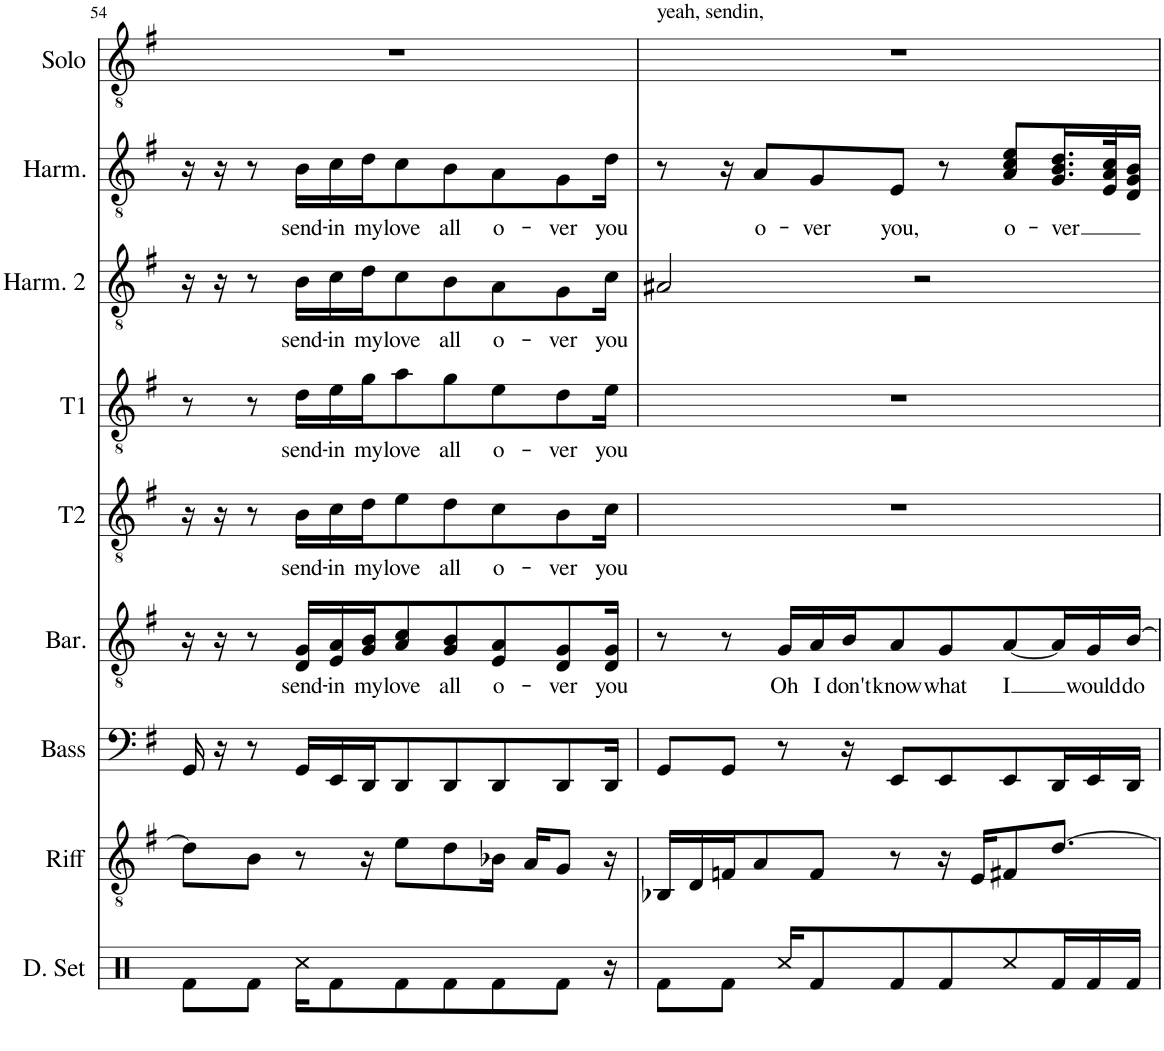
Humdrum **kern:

**kern	**kern	**kern	**kern	**text	**kern	**text	**kern	**text	**kern	**text	**kern	**text	**kern
*part9	*part8	*part7	*part6	*part6	*part5	*part5	*part4	*part4	*part3	*part3	*part2	*part2	*part1
*staff9	*staff8	*staff7	*staff6	*staff6	*staff5	*staff5	*staff4	*staff4	*staff3	*staff3	*staff2	*staff2	*staff1
*I"Drumset	*I"Riff	*I"Bass	*I"Baritone	*	*I"Tenor II	*	*I"Tenor I	*	*I"Harmony II	*	*I"Harmony I	*	*I"Solo
*I'D. Set	*I'Riff	*I'Bass	*I'Bar.	*	*I'T2	*	*I'T1	*	*I'Harm. 2	*	*I'Harm.	*	*I'Solo
!!LO:PB:g=z
*clefX	*clefGv2	*clefF4	*clefGv2	*	*clefGv2	*	*clefGv2	*	*clefGv2	*	*clefGv2	*	*clefGv2
*k[]	*k[f#]	*k[f#]	*k[f#]	*	*k[f#]	*	*k[f#]	*	*k[f#]	*	*k[f#]	*	*k[f#]
*M4/4	*M4/4	*M4/4	*M4/4	*	*M4/4	*	*M4/4	*	*M4/4	*	*M4/4	*	*M4/4
=54	=54	=54	=54	=54	=54	=54	=54	=54	=54	=54	=54	=54	=54
8Rf\L	8d\L]	16GG/	16r	.	16r	.	8r	.	16r	.	16r	.	1r
.	.	16r	16r	.	16r	.	.	.	16r	.	16r	.	.
8Rf\J	8B\J	8r	8r	.	8r	.	8r	.	8r	.	8r	.	.
!	!	!	!	!LO:LY:b	!	!LO:LY:b	!	!LO:LY:b	!	!LO:LY:b	!	!LO:LY:b	!
16Rcc\KL	8r	16GG/LL	16D/ 16G/LL	send-	16B\LL	send-	16d\LL	send-	16B\LL	send-	16B\LL	send-	.
!	!	!	!	!LO:LY:b	!	!LO:LY:b	!	!LO:LY:b	!	!LO:LY:b	!	!LO:LY:b	!
8Rf\	.	16EE/	16E/ 16A/	-in	16c\	-in	16e\	-in	16c\	-in	16c\	-in	.
!	!	!	!	!LO:LY:b	!	!LO:LY:b	!	!LO:LY:b	!	!LO:LY:b	!	!LO:LY:b	!
.	16r	16DD/J	16G/ 16B/J	my	16d\J	my	16g\J	my	16d\J	my	16d\J	my	.
!	!	!	!	!LO:LY:b	!	!LO:LY:b	!	!LO:LY:b	!	!LO:LY:b	!	!LO:LY:b	!
8Rf\	8e\L	8DD/	8A/ 8c/	love	8e\	love	8a\	love	8c\	love	8c\	love	.
!	!	!	!	!LO:LY:b	!	!LO:LY:b	!	!LO:LY:b	!	!LO:LY:b	!	!LO:LY:b	!
8Rf\	8d\	8DD/	8G/ 8B/	all	8d\	all	8g\	all	8B\	all	8B\	all	.
!	!	!	!	!LO:LY:b	!	!LO:LY:b	!	!LO:LY:b	!	!LO:LY:b	!	!LO:LY:b	!
8Rf\	16B-X\Jk	8DD/	8E/ 8A/	o-	8c\	o-	8e\	o-	8A\	o-	8A\	o-	.
.	16A/KL	.	.	.	.	.	.	.	.	.	.	.	.
!	!	!	!	!LO:LY:b	!	!LO:LY:b	!	!LO:LY:b	!	!LO:LY:b	!	!LO:LY:b	!
8Rf\J	8G/J	8DD/	8D/ 8G/	-ver	8B\	-ver	8d\	-ver	8G\	-ver	8G\	-ver	.
!	!	!	!	!LO:LY:b	!	!LO:LY:b	!	!LO:LY:b	!	!LO:LY:b	!	!LO:LY:b	!
16r	16r	16DD/Jk	16D/ 16G/Jk	you	16c\Jk	you	16e\Jk	you	16c\Jk	you	16d\Jk	you	.
=55	=55	=55	=55	=55	=55	=55	=55	=55	=55	=55	=55	=55	=55
!	!	!	!	!	!	!	!	!	!	!	!	!	!LO:TX:a:t=yeah, sendin,
8Rf\L	16BB-X/LL	8GG/L	8r	.	1r	.	1r	.	2A#X/	.	8r	.	1r
.	16D/	.	.	.	.	.	.	.	.	.	.	.	.
8Rf\J	16Fn/J	8GG/J	8r	.	.	.	.	.	.	.	16r	.	.
!	!	!	!	!	!	!	!	!	!	!	!	!LO:LY:b	!
.	8A/	.	.	.	.	.	.	.	.	.	8A/L	o-	.
!	!	!	!	!LO:LY:b	!	!	!	!	!	!	!	!	!
16Rcc/KL	.	8r	16G/LL	Oh	.	.	.	.	.	.	.	.	.
!	!	!	!	!LO:LY:b	!	!	!	!	!	!	!	!LO:LY:b	!
8Rf/	8F/J	.	16A/	I	.	.	.	.	.	.	8G/	-ver	.
!	!	!	!	!LO:LY:b	!	!	!	!	!	!	!	!	!
.	.	16r	16B/J	don't	.	.	.	.	.	.	.	.	.
!	!	!	!	!LO:LY:b	!	!	!	!	!	!	!	!LO:LY:b	!
8Rf/	8r	8EE/L	8A/	know	.	.	.	.	.	.	8E/J	you,	.
.	.	.	.	.	.	.	.	.	2r	.	.	.	.
!	!	!	!	!LO:LY:b	!	!	!	!	!	!	!	!	!
8Rf/	16r	8EE/	8G/	what	.	.	.	.	.	.	8r	.	.
.	16E/KL	.	.	.	.	.	.	.	.	.	.	.	.
!	!	!	!	!LO:LY:b	!	!	!	!	!	!	!	!LO:LY:b	!
8Rcc/	8F#X/	8EE/	[8A/	I	.	.	.	.	.	.	8A/ 8c/ 8e/L	o-	.
!	!	!	!	!	!	!	!	!	!	!	!	!LO:LY:b	!
16Rf/L	[8.d/J	16DD/L	16A/L]	.	.	.	.	.	.	.	16.G/ 16.B/ 16.d/L	-ver	.
!	!	!	!	!LO:LY:b	!	!	!	!	!	!	!	!	!
16Rf/	.	16EE/	16G/	would	.	.	.	.	.	.	.	.	.
.	.	.	.	.	.	.	.	.	.	.	32E/ 32A/ 32c/K	.	.
!	!	!	!	!LO:LY:b	!	!	!	!	!	!	!	!	!
16Rf/JJ	.	16DD/JJ	[16B/JJ	do	.	.	.	.	.	.	16D/ 16G/ 16B/JJ	.	.
=	=	=	=	=	=	=	=	=	=	=	=	=	=
*-	*-	*-	*-	*-	*-	*-	*-	*-	*-	*-	*-	*-	*-
